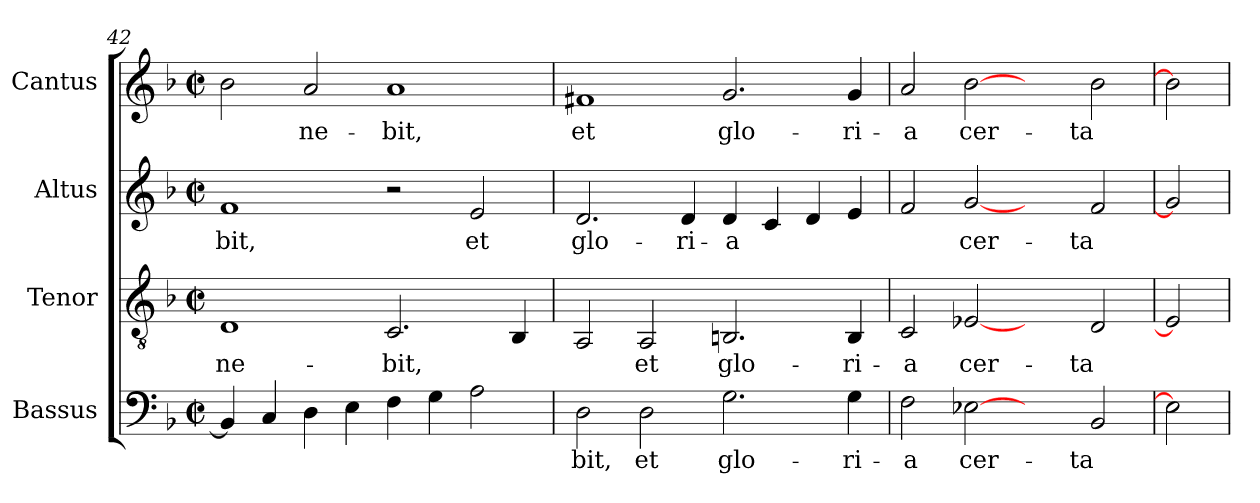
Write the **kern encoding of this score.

**kern	**text	**kern	**text	**kern	**text	**kern	**text
*part4	*part4	*part3	*part3	*part2	*part2	*part1	*part1
*staff4	*staff4	*staff3	*staff3	*staff2	*staff2	*staff1	*staff1
*I"Bassus	*	*I"Tenor	*	*I"Altus	*	*I"Cantus	*
*clefF4	*	*clefGv2	*	*clefG2	*	*clefG2	*
*k[b-]	*	*k[b-]	*	*k[b-]	*	*k[b-]	*
*F:	*	*F:	*	*F:	*	*F:	*
*M2/2	*	*M2/2	*	*M2/2	*	*M2/2	*
*met(c|)	*	*met(c|)	*	*met(c|)	*	*met(c|)	*
=42	=42	=42	=42	=42	=42	=42	=42
!	!	!	!LO:LY:b:color=#000000	!	!	!	!
!	!	!	!	!	!LO:LY:b:color=#000000	!	!
4BB-i/]	.	1Di	-ne-	1fi	-bit,	2b-i\	.
4Ci/	.	.	.	.	.	.	.
!	!	!	!	!	!	!	!LO:LY:b:color=#000000
4Di\	.	.	.	.	.	2ai/	-ne-
4Ei\	.	.	.	.	.	.	.
!	!	!	!LO:LY:b:color=#000000	!	!	!	!
!	!	!	!	!	!	!	!LO:LY:b:color=#000000
4Fi\	.	2.Ci/	-bit,	2r	.	1ai	-bit,
4Gi\	.	.	.	.	.	.	.
!	!	!	!	!	!LO:LY:b:color=#000000	!	!
2Ai\	.	.	.	2ei/	et	.	.
.	.	4BB-i/	.	.	.	.	.
!!LO:LB:g=z
=43	=43	=43	=43	=43	=43	=43	=43
!	!LO:LY:b:color=#000000	!	!	!	!	!	!
!	!	!	!	!	!LO:LY:b:color=#000000	!	!
!	!	!	!	!	!	!	!LO:LY:b:color=#000000
2Di\	-bit,	2AAi/	.	2.di/	glo-	1f#Xi	et
!	!LO:LY:b:color=#000000	!	!	!	!	!	!
!	!	!	!LO:LY:b:color=#000000	!	!	!	!
2Di\	et	2AAi/	et	.	.	.	.
!	!	!	!	!	!LO:LY:b:color=#000000	!	!
.	.	.	.	4di/	-ri-	.	.
!	!LO:LY:b:color=#000000	!	!	!	!	!	!
!	!	!	!LO:LY:b:color=#000000	!	!	!	!
!	!	!	!	!	!LO:LY:b:color=#000000	!	!
!	!	!	!	!	!	!	!LO:LY:b:color=#000000
2.Gi\	glo-	2.BBni/	glo-	4di/	-a	2.gi/	glo-
.	.	.	.	4ci/	.	.	.
.	.	.	.	4di/	.	.	.
!	!LO:LY:b:color=#000000	!	!	!	!	!	!
!	!	!	!LO:LY:b:color=#000000	!	!	!	!
!	!	!	!	!	!	!	!LO:LY:b:color=#000000
4Gi\	-ri-	4BBi/	-ri-	4ei/	.	4gi/	-ri-
=44	=44	=44	=44	=44	=44	=44	=44
!	!LO:LY:b:color=#000000	!	!	!	!	!	!
!	!	!	!LO:LY:b:color=#000000	!	!	!	!
!	!	!	!	!	!	!	!LO:LY:b:color=#000000
2Fi\	-a	2Ci/	-a	2fi/	.	2ai/	-a
!	!LO:LY:b:color=#000000	!	!	!	!	!	!
!	!	!	!LO:LY:b:color=#000000	!	!	!	!
!	!	!	!	!	!LO:LY:b:color=#000000	!	!
!	!	!	!	!	!	!	!LO:LY:b:color=#000000
[2E-Xi	cer-	[2E-Xi	cer-	[2gi	cer-	[2b-i	cer-
2ryy	.	2ryy	.	2ryy	.	2ryy	.
!	!LO:LY:b:color=#000000	!	!	!	!	!	!
!	!	!	!LO:LY:b:color=#000000	!	!	!	!
!	!	!	!	!	!LO:LY:b:color=#000000	!	!
!	!	!	!	!	!	!	!LO:LY:b:color=#000000
2BB-i/	-ta	2Di/	-ta	2fi/	-ta	2b-i\	-ta
=45	=45	=45	=45	=45	=45	=45	=45
2E-i]	.	2E-i]	.	2gi]	.	2b-i]	.
=	=	=	=	=	=	=	=
*-	*-	*-	*-	*-	*-	*-	*-
